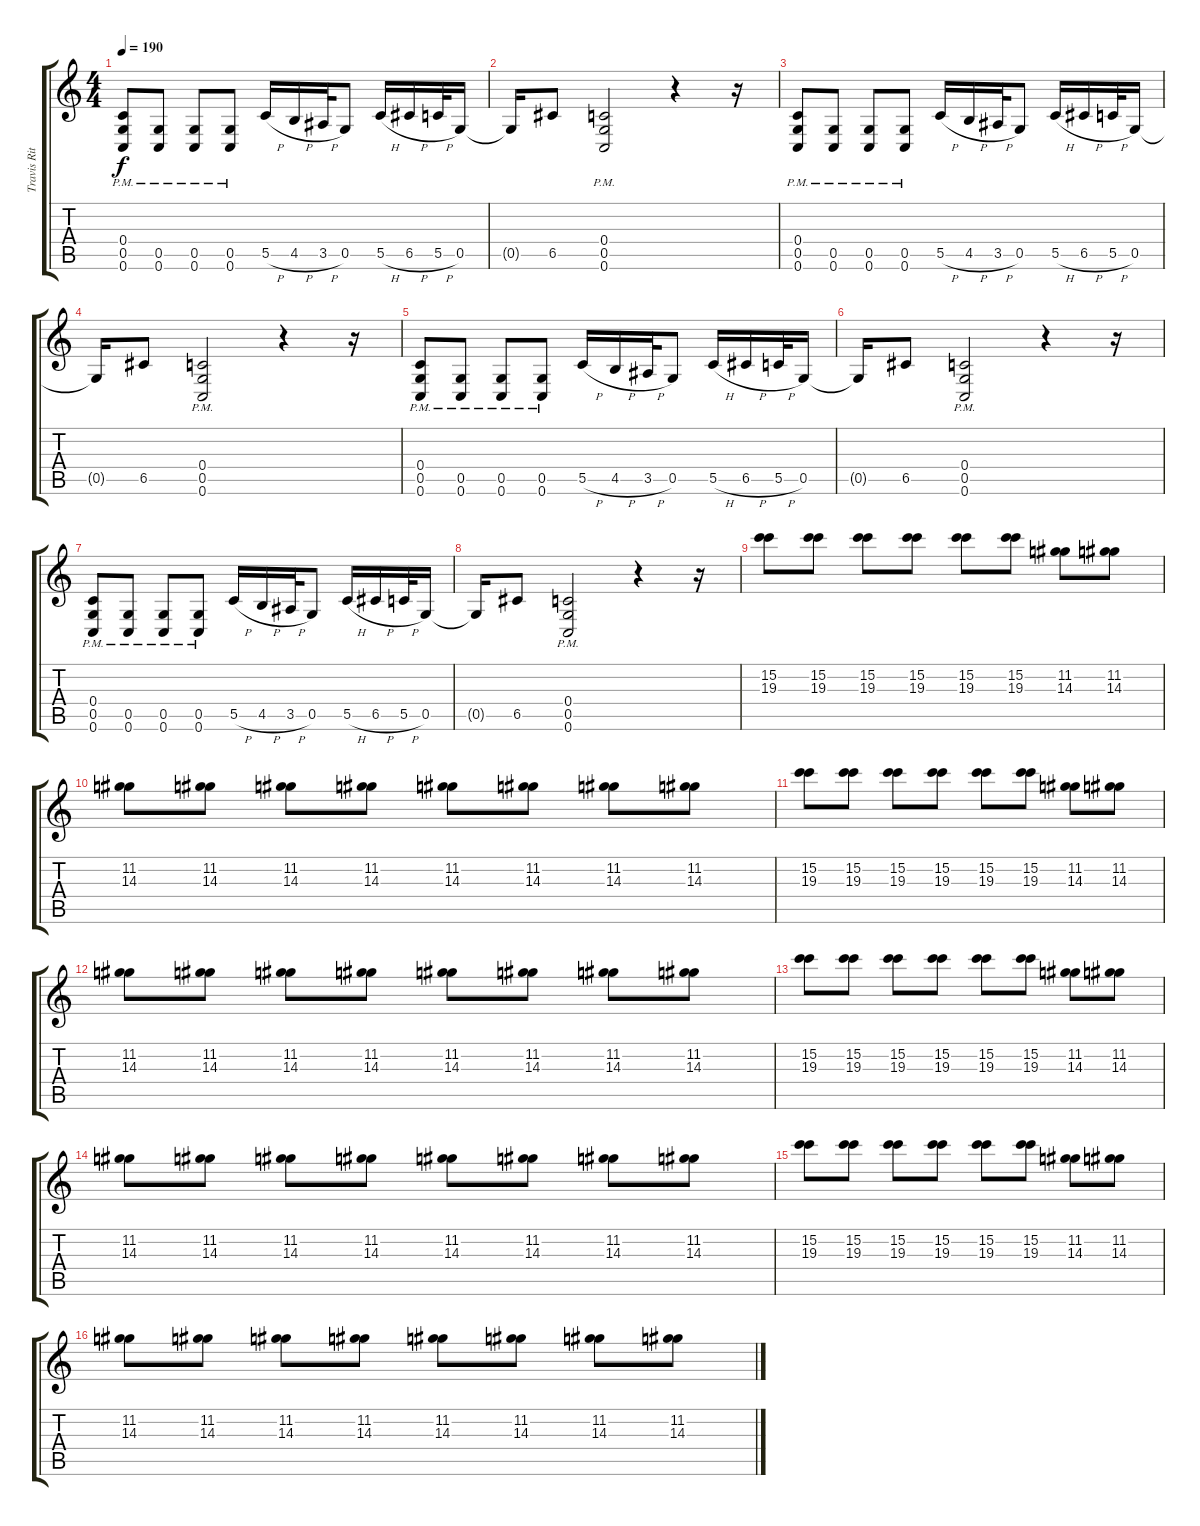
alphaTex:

\track ("Travis Ritcher" "Travis Rit") {instrument distortionguitar}
\staff {score tabs}
\tuning (D4 A3 F3 C3 G2 C2) {hide}
\ts (4 4)
\tempo 190
\clef g2
\ks c
(0.4{pm} 0.5{pm} 0.6{pm}).8{dy f instrument distortionguitar} (0.5{pm} 0.6{pm}).8 (0.5{pm} 0.6{pm}).8 (0.5{pm} 0.6{pm}).8 5.5{h}.16 4.5{h}.16 3.5{h}.32 0.5.8 5.5{h}.16 6.5{h}.16 5.5{h}.32 0.5.16 |
0.5{t}.16 6.5.8 (0.4{pm} 0.5{pm} 0.6{pm}).2 r.4 r.16 |
(0.4{pm} 0.5{pm} 0.6{pm}).8 (0.5{pm} 0.6{pm}).8 (0.5{pm} 0.6{pm}).8 (0.5{pm} 0.6{pm}).8 5.5{h}.16 4.5{h}.16 3.5{h}.32 0.5.8 5.5{h}.16 6.5{h}.16 5.5{h}.32 0.5.16 |
0.5{t}.16 6.5.8 (0.4{pm} 0.5{pm} 0.6{pm}).2 r.4 r.16 |
(0.4{pm} 0.5{pm} 0.6{pm}).8 (0.5{pm} 0.6{pm}).8 (0.5{pm} 0.6{pm}).8 (0.5{pm} 0.6{pm}).8 5.5{h}.16 4.5{h}.16 3.5{h}.32 0.5.8 5.5{h}.16 6.5{h}.16 5.5{h}.32 0.5.16 |
0.5{t}.16 6.5.8 (0.4{pm} 0.5{pm} 0.6{pm}).2 r.4 r.16 |
(0.4{pm} 0.5{pm} 0.6{pm}).8 (0.5{pm} 0.6{pm}).8 (0.5{pm} 0.6{pm}).8 (0.5{pm} 0.6{pm}).8 5.5{h}.16 4.5{h}.16 3.5{h}.32 0.5.8 5.5{h}.16 6.5{h}.16 5.5{h}.32 0.5.16 |
0.5{t}.16 6.5.8 (0.4{pm} 0.5{pm} 0.6{pm}).2 r.4 r.16 |
(15.2 19.3).8 (15.2 19.3).8 (15.2 19.3).8 (15.2 19.3).8 (15.2 19.3).8 (15.2 19.3).8 (11.2 14.3).8 (11.2 14.3).8 |
(11.2 14.3).8 (11.2 14.3).8 (11.2 14.3).8 (11.2 14.3).8 (11.2 14.3).8 (11.2 14.3).8 (11.2 14.3).8 (11.2 14.3).8 |
(15.2 19.3).8 (15.2 19.3).8 (15.2 19.3).8 (15.2 19.3).8 (15.2 19.3).8 (15.2 19.3).8 (11.2 14.3).8 (11.2 14.3).8 |
(11.2 14.3).8 (11.2 14.3).8 (11.2 14.3).8 (11.2 14.3).8 (11.2 14.3).8 (11.2 14.3).8 (11.2 14.3).8 (11.2 14.3).8 |
(15.2 19.3).8 (15.2 19.3).8 (15.2 19.3).8 (15.2 19.3).8 (15.2 19.3).8 (15.2 19.3).8 (11.2 14.3).8 (11.2 14.3).8 |
(11.2 14.3).8 (11.2 14.3).8 (11.2 14.3).8 (11.2 14.3).8 (11.2 14.3).8 (11.2 14.3).8 (11.2 14.3).8 (11.2 14.3).8 |
(15.2 19.3).8 (15.2 19.3).8 (15.2 19.3).8 (15.2 19.3).8 (15.2 19.3).8 (15.2 19.3).8 (11.2 14.3).8 (11.2 14.3).8 |
(11.2 14.3).8 (11.2 14.3).8 (11.2 14.3).8 (11.2 14.3).8 (11.2 14.3).8 (11.2 14.3).8 (11.2 14.3).8 (11.2 14.3).8
